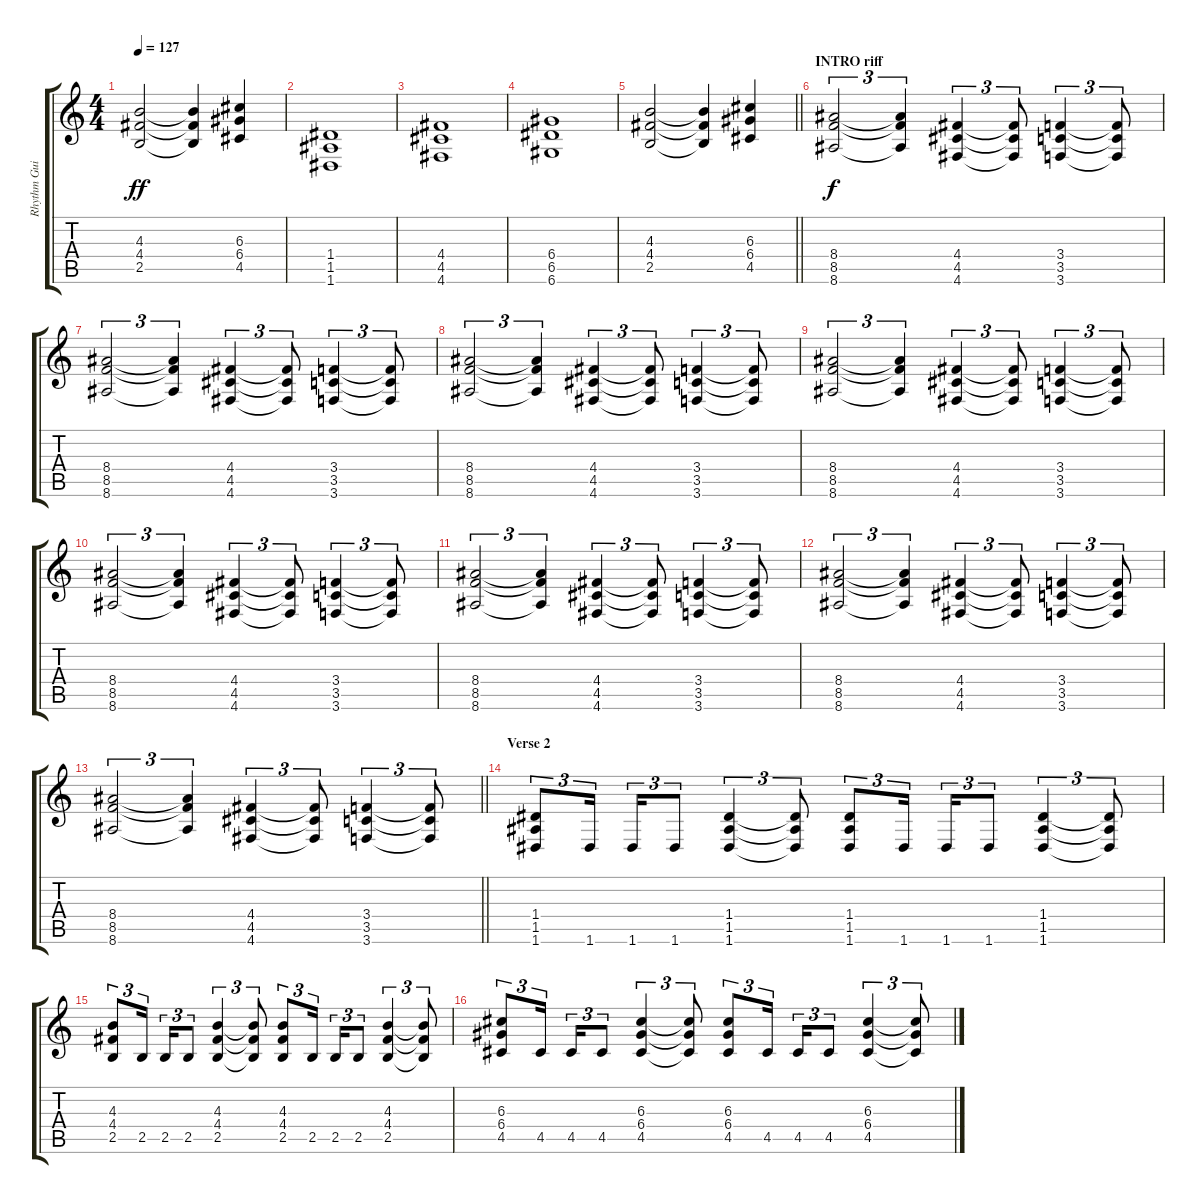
\track ("Rhythm Guitar" "Rhythm Gui") {instrument distortionguitar}
\staff {score tabs}
\tuning (E4 B3 G3 D3 A2 D2) {hide}
\ts (4 4)
\tempo 127
\clef g2
\ks c
(4.3 4.4 2.5).2{dy ff} (4.3{t} 4.4{t} 2.5{t}).4 (6.3 6.4 4.5).4 |
(1.4 1.5 1.6).1 |
(4.4 4.5 4.6).1 |
(6.4 6.5 6.6).1 |
\barLineRight lightlight
(4.3 4.4 2.5).2 (4.3{t} 4.4{t} 2.5{t}).4 (6.3 6.4 4.5).4 |
\section ("" "INTRO riff")
(8.4 8.5 8.6).2{tu (3 2) dy f} (8.4{t} 8.5{t} 8.6{t}).4{tu (3 2)} (4.4 4.5 4.6).4{tu (3 2)} (4.4{t} 4.5{t} 4.6{t}).8{tu (3 2)} (3.4 3.5 3.6).4{tu (3 2)} (3.4{t} 3.5{t} 3.6{t}).8{tu (3 2)} |
(8.4 8.5 8.6).2{tu (3 2)} (8.4{t} 8.5{t} 8.6{t}).4{tu (3 2)} (4.4 4.5 4.6).4{tu (3 2)} (4.4{t} 4.5{t} 4.6{t}).8{tu (3 2)} (3.4 3.5 3.6).4{tu (3 2)} (3.4{t} 3.5{t} 3.6{t}).8{tu (3 2)} |
(8.4 8.5 8.6).2{tu (3 2)} (8.4{t} 8.5{t} 8.6{t}).4{tu (3 2)} (4.4 4.5 4.6).4{tu (3 2)} (4.4{t} 4.5{t} 4.6{t}).8{tu (3 2)} (3.4 3.5 3.6).4{tu (3 2)} (3.4{t} 3.5{t} 3.6{t}).8{tu (3 2)} |
(8.4 8.5 8.6).2{tu (3 2)} (8.4{t} 8.5{t} 8.6{t}).4{tu (3 2)} (4.4 4.5 4.6).4{tu (3 2)} (4.4{t} 4.5{t} 4.6{t}).8{tu (3 2)} (3.4 3.5 3.6).4{tu (3 2)} (3.4{t} 3.5{t} 3.6{t}).8{tu (3 2)} |
(8.4 8.5 8.6).2{tu (3 2)} (8.4{t} 8.5{t} 8.6{t}).4{tu (3 2)} (4.4 4.5 4.6).4{tu (3 2)} (4.4{t} 4.5{t} 4.6{t}).8{tu (3 2)} (3.4 3.5 3.6).4{tu (3 2)} (3.4{t} 3.5{t} 3.6{t}).8{tu (3 2)} |
(8.4 8.5 8.6).2{tu (3 2)} (8.4{t} 8.5{t} 8.6{t}).4{tu (3 2)} (4.4 4.5 4.6).4{tu (3 2)} (4.4{t} 4.5{t} 4.6{t}).8{tu (3 2)} (3.4 3.5 3.6).4{tu (3 2)} (3.4{t} 3.5{t} 3.6{t}).8{tu (3 2)} |
(8.4 8.5 8.6).2{tu (3 2)} (8.4{t} 8.5{t} 8.6{t}).4{tu (3 2)} (4.4 4.5 4.6).4{tu (3 2)} (4.4{t} 4.5{t} 4.6{t}).8{tu (3 2)} (3.4 3.5 3.6).4{tu (3 2)} (3.4{t} 3.5{t} 3.6{t}).8{tu (3 2)} |
\barLineRight lightlight
(8.4 8.5 8.6).2{tu (3 2)} (8.4{t} 8.5{t} 8.6{t}).4{tu (3 2)} (4.4 4.5 4.6).4{tu (3 2)} (4.4{t} 4.5{t} 4.6{t}).8{tu (3 2)} (3.4 3.5 3.6).4{tu (3 2)} (3.4{t} 3.5{t} 3.6{t}).8{tu (3 2)} |
\section ("" "Verse 2")
(1.4 1.5 1.6).8{tu (3 2) volume 10} 1.6.16{tu (3 2) beam splitsecondary} 1.6.16{tu (3 2)} 1.6.8{tu (3 2)} (1.4 1.5 1.6).4{tu (3 2)} (1.4{t} 1.5{t} 1.6{t}).8{tu (3 2)} (1.4 1.5 1.6).8{tu (3 2)} 1.6.16{tu (3 2) beam splitsecondary} 1.6.16{tu (3 2)} 1.6.8{tu (3 2)} (1.4 1.5 1.6).4{tu (3 2)} (1.4{t} 1.5{t} 1.6{t}).8{tu (3 2)} |
(4.3 4.4 2.5).8{tu (3 2)} 2.5.16{tu (3 2) beam splitsecondary} 2.5.16{tu (3 2)} 2.5.8{tu (3 2)} (4.3 4.4 2.5).4{tu (3 2)} (4.3{t} 4.4{t} 2.5{t}).8{tu (3 2)} (4.3 4.4 2.5).8{tu (3 2)} 2.5.16{tu (3 2) beam splitsecondary} 2.5.16{tu (3 2)} 2.5.8{tu (3 2)} (4.3 4.4 2.5).4{tu (3 2)} (4.3{t} 4.4{t} 2.5{t}).8{tu (3 2)} |
(6.3 6.4 4.5).8{tu (3 2)} 4.5.16{tu (3 2) beam splitsecondary} 4.5.16{tu (3 2)} 4.5.8{tu (3 2)} (6.3 6.4 4.5).4{tu (3 2)} (6.3{t} 6.4{t} 4.5{t}).8{tu (3 2)} (6.3 6.4 4.5).8{tu (3 2)} 4.5.16{tu (3 2) beam splitsecondary} 4.5.16{tu (3 2)} 4.5.8{tu (3 2)} (6.3 6.4 4.5).4{tu (3 2)} (6.3{t} 6.4{t} 4.5{t}).8{tu (3 2)}
